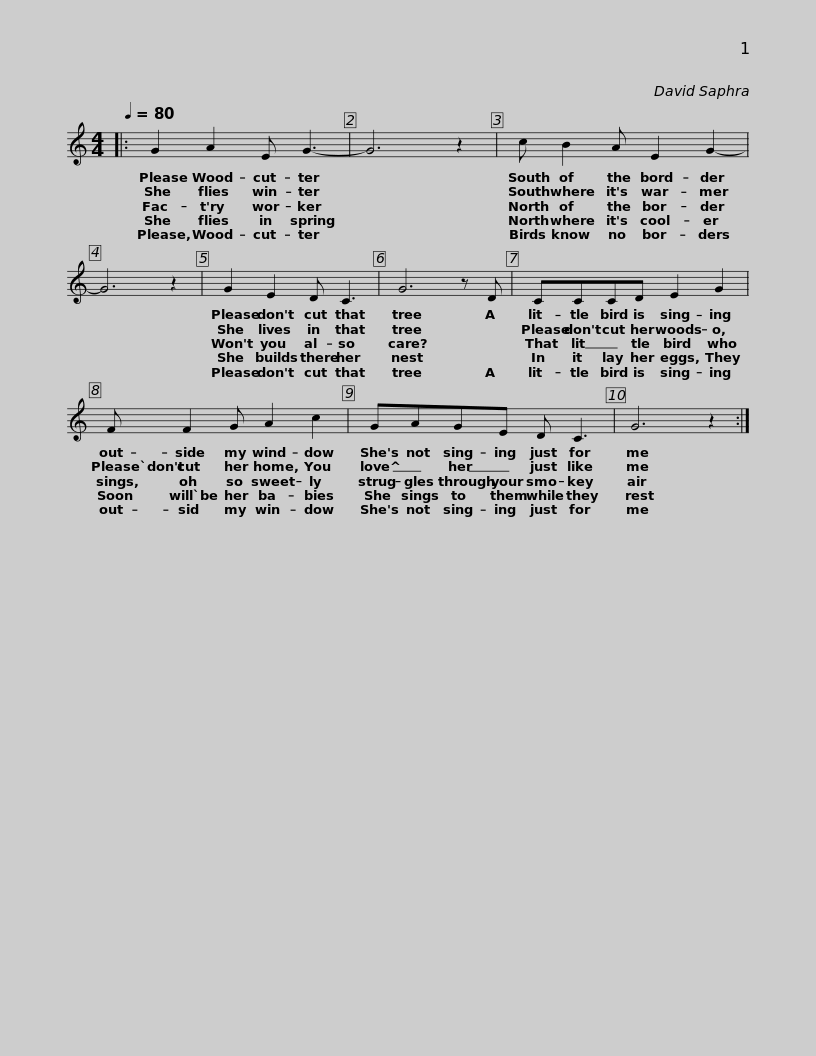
X:1
L:1/8
Q:1/4=80
M:4/4
I:linebreak $
K:C
V:1 treble
V:1
|: G2 A2 E G3- | G6 z2 | c B2 A E2 G2- |$ G6 z2 | G2 E2 D C3 | %5
 G6 z D |$ CCCD E2 G2 | F F2 G A2 c2 |$ GAGE D C3 | G6 z2 :| %10
